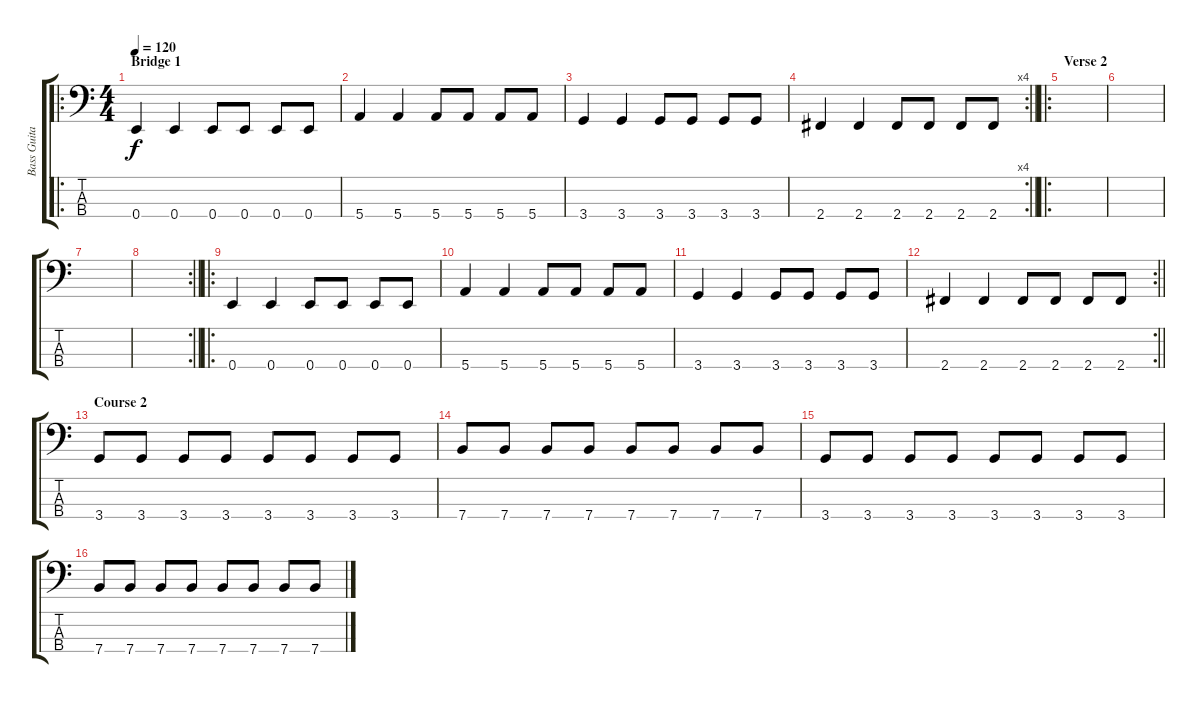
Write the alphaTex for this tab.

\track ("Bass Guitar" "Bass Guita") {instrument electricbassfinger}
\staff {score tabs}
\tuning (G2 D2 A1 E1) {hide}
\ro
\ts (4 4)
\section ("" "Bridge 1")
\tempo 120
\clef f4
\ks c
0.4.4{dy f} 0.4.4 0.4.8 0.4.8 0.4.8 0.4.8 |
5.4.4 5.4.4 5.4.8 5.4.8 5.4.8 5.4.8 |
3.4.4 3.4.4 3.4.8 3.4.8 3.4.8 3.4.8 |
\rc 4
\barLineRight lightlight
2.4.4 2.4.4 2.4.8 2.4.8 2.4.8 2.4.8 |
\ro
\section ("" "Verse 2")
|
|
|
\rc 2
\barLineRight lightlight
|
\ro
0.4.4 0.4.4 0.4.8 0.4.8 0.4.8 0.4.8 |
5.4.4 5.4.4 5.4.8 5.4.8 5.4.8 5.4.8 |
3.4.4 3.4.4 3.4.8 3.4.8 3.4.8 3.4.8 |
\rc 2
\barLineRight lightlight
2.4.4 2.4.4 2.4.8 2.4.8 2.4.8 2.4.8 |
\section ("" "Course 2")
3.4.8 3.4.8 3.4.8 3.4.8 3.4.8 3.4.8 3.4.8 3.4.8 |
7.4.8 7.4.8 7.4.8 7.4.8 7.4.8 7.4.8 7.4.8 7.4.8 |
3.4.8 3.4.8 3.4.8 3.4.8 3.4.8 3.4.8 3.4.8 3.4.8 |
7.4.8 7.4.8 7.4.8 7.4.8 7.4.8 7.4.8 7.4.8 7.4.8
